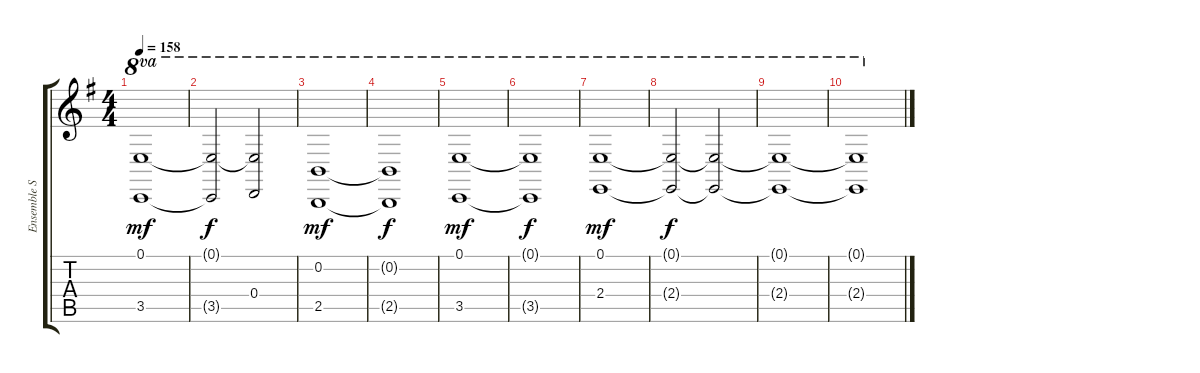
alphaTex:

\track ("Ensemble Strings" "Ensemble S") {instrument stringensemble1}
\staff {score tabs}
\tuning (E4 B3 G3 D3 A2 E2) {hide}
\ts (4 4)
\tempo 158
\clef g2
\ks g
(0.1 3.5).1{ot 8va dy mf} |
(0.1{t} 3.5{t}).2{ot 8va dy f} (0.1{t} 0.4).2{ot 8va} |
(0.2 2.5).1{ot 8va dy mf} |
(0.2{t} 2.5{t}).1{ot 8va dy f} |
(0.1 3.5).1{ot 8va dy mf} |
(0.1{t} 3.5{t}).1{ot 8va dy f} |
(0.1 2.4).1{ot 8va dy mf} |
(0.1{t} 2.4{t}).2{ot 8va dy f} (0.1{t} 2.4{t}).2{ot 8va volume 0} |
(0.1{t} 2.4{t}).1{ot 8va} |
(0.1{t} 2.4{t}).1{ot 8va}
